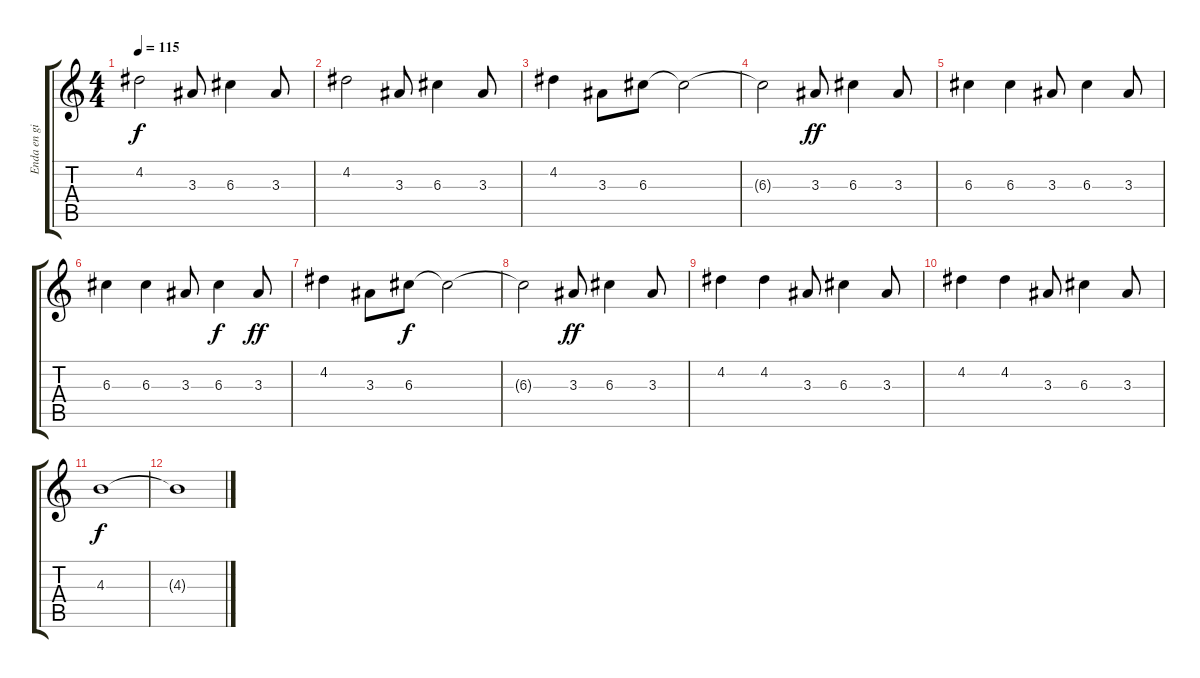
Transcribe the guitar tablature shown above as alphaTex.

\track ("Enda en gitar..." "Enda en gi") {instrument overdrivenguitar}
\staff {score tabs}
\tuning (E4 B3 G3 D3 A2 E2) {hide}
\ts (4 4)
\tempo 115
\clef g2
\ks c
4.2.2{dy f} 3.3.8 6.3.4 3.3.8 |
4.2.2 3.3.8 6.3.4 3.3.8 |
4.2.4 3.3.8 6.3.8 6.3{t}.2 |
6.3{t}.2 3.3.8{dy ff} 6.3.4 3.3.8 |
6.3.4{volume 6} 6.3.4 3.3.8 6.3.4 3.3.8 |
6.3.4 6.3.4 3.3.8 6.3.4{dy f} 3.3.8{dy ff} |
4.2.4 3.3.8 6.3.8{dy f} 6.3{t}.2 |
6.3{t}.2 3.3.8{dy ff} 6.3.4 3.3.8 |
4.2.4{volume 0} 4.2.4 3.3.8 6.3.4 3.3.8 |
4.2.4 4.2.4 3.3.8 6.3.4 3.3.8 |
4.3.1{dy f} |
4.3{t}.1
